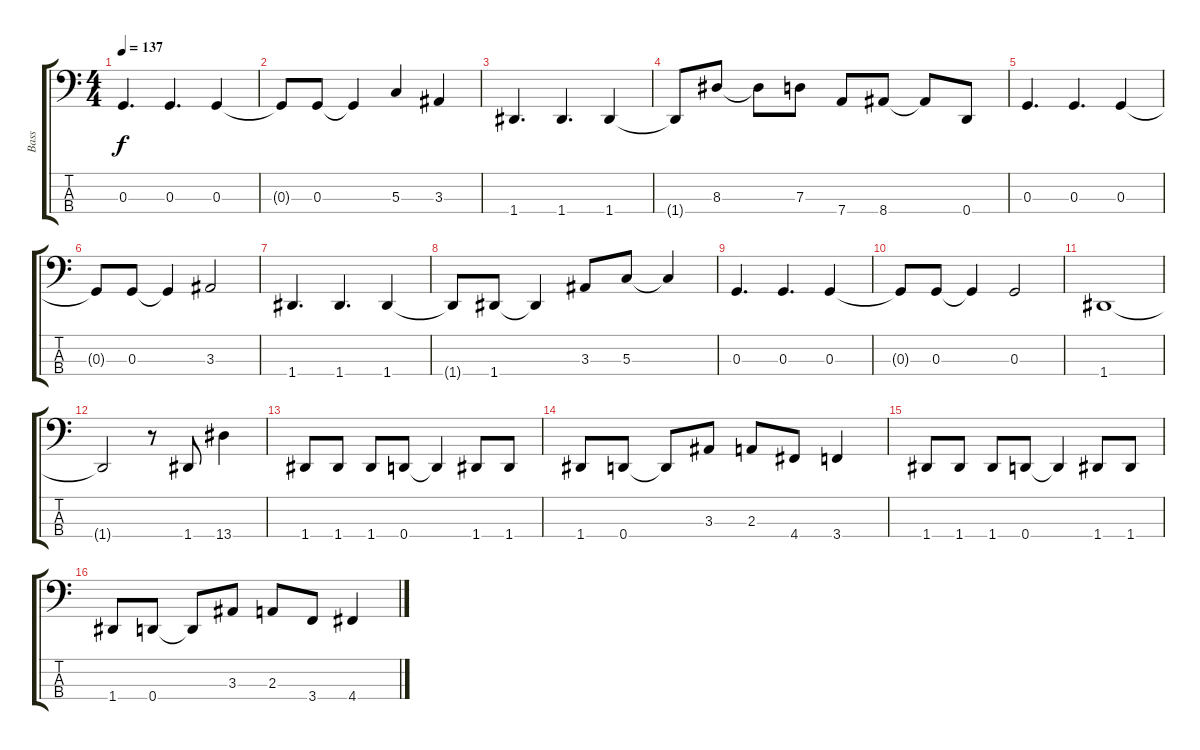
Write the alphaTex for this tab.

\track ("Bass" "Bass") {instrument electricbasspick}
\staff {score tabs}
\tuning (F2 C2 G1 D1) {hide}
\ts (4 4)
\tempo 137
\clef f4
\ks c
0.3.4{d dy f} 0.3.4{d} 0.3.4 |
0.3{t}.8 0.3.8 0.3{t}.4 5.3.4 3.3.4 |
1.4.4{d} 1.4.4{d} 1.4.4 |
1.4{t}.8 8.3.8 8.3{t}.8 7.3.8 7.4.8 8.4.8 8.4{t}.8 0.4.8 |
0.3.4{d} 0.3.4{d} 0.3.4 |
0.3{t}.8 0.3.8 0.3{t}.4 3.3.2 |
1.4.4{d} 1.4.4{d} 1.4.4 |
1.4{t}.8 1.4.8 1.4{t}.4 3.3.8 5.3.8 5.3{t}.4 |
0.3.4{d} 0.3.4{d} 0.3.4 |
0.3{t}.8 0.3.8 0.3{t}.4 0.3.2 |
1.4.1 |
1.4{t}.2 r.8 1.4.8 13.4.4 |
1.4.8 1.4.8 1.4.8 0.4.8 0.4{t}.4 1.4.8 1.4.8 |
1.4.8 0.4.8 0.4{t}.8 3.3.8 2.3.8 4.4.8 3.4.4 |
1.4.8 1.4.8 1.4.8 0.4.8 0.4{t}.4 1.4.8 1.4.8 |
1.4.8 0.4.8 0.4{t}.8 3.3.8 2.3.8 3.4.8 4.4.4
